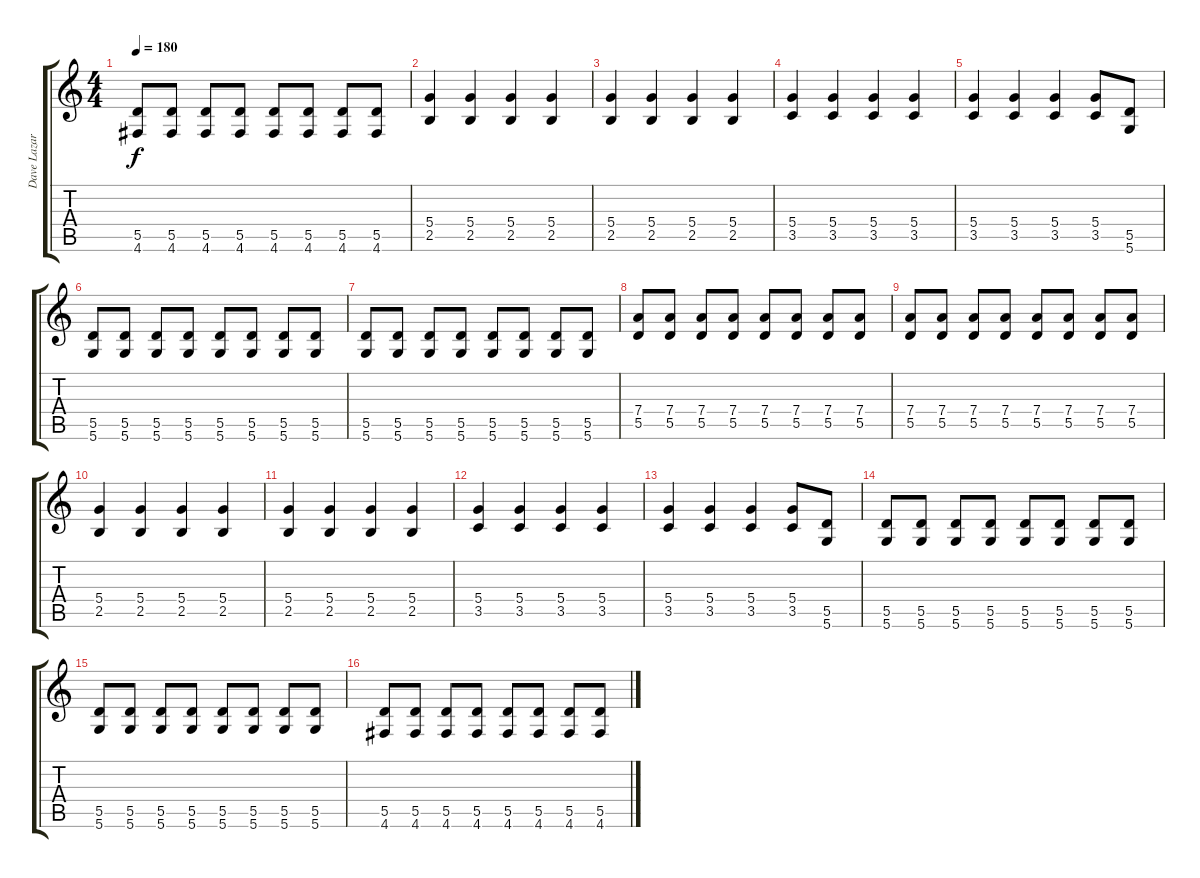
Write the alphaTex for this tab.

\track ("Dave Lazar (Guitar )" "Dave Lazar") {instrument distortionguitar}
\staff {score tabs}
\tuning (E4 B3 G3 D3 A2 D2) {hide}
\ts (4 4)
\tempo 180
\clef g2
\ks c
(5.5 4.6).8{dy f} (5.5 4.6).8 (5.5 4.6).8 (5.5 4.6).8 (5.5 4.6).8 (5.5 4.6).8 (5.5 4.6).8 (5.5 4.6).8 |
(5.4 2.5).4 (5.4 2.5).4 (5.4 2.5).4 (5.4 2.5).4 |
(5.4 2.5).4 (5.4 2.5).4 (5.4 2.5).4 (5.4 2.5).4 |
(5.4 3.5).4 (5.4 3.5).4 (5.4 3.5).4 (5.4 3.5).4 |
(5.4 3.5).4 (5.4 3.5).4 (5.4 3.5).4 (5.4 3.5).8 (5.5 5.6).8 |
(5.5 5.6).8 (5.5 5.6).8 (5.5 5.6).8 (5.5 5.6).8 (5.5 5.6).8 (5.5 5.6).8 (5.5 5.6).8 (5.5 5.6).8 |
(5.5 5.6).8 (5.5 5.6).8 (5.5 5.6).8 (5.5 5.6).8 (5.5 5.6).8 (5.5 5.6).8 (5.5 5.6).8 (5.5 5.6).8 |
(7.4 5.5).8 (7.4 5.5).8 (7.4 5.5).8 (7.4 5.5).8 (7.4 5.5).8 (7.4 5.5).8 (7.4 5.5).8 (7.4 5.5).8 |
(7.4 5.5).8 (7.4 5.5).8 (7.4 5.5).8 (7.4 5.5).8 (7.4 5.5).8 (7.4 5.5).8 (7.4 5.5).8 (7.4 5.5).8 |
(5.4 2.5).4 (5.4 2.5).4 (5.4 2.5).4 (5.4 2.5).4 |
(5.4 2.5).4 (5.4 2.5).4 (5.4 2.5).4 (5.4 2.5).4 |
(5.4 3.5).4 (5.4 3.5).4 (5.4 3.5).4 (5.4 3.5).4 |
(5.4 3.5).4 (5.4 3.5).4 (5.4 3.5).4 (5.4 3.5).8 (5.5 5.6).8 |
(5.5 5.6).8 (5.5 5.6).8 (5.5 5.6).8 (5.5 5.6).8 (5.5 5.6).8 (5.5 5.6).8 (5.5 5.6).8 (5.5 5.6).8 |
(5.5 5.6).8 (5.5 5.6).8 (5.5 5.6).8 (5.5 5.6).8 (5.5 5.6).8 (5.5 5.6).8 (5.5 5.6).8 (5.5 5.6).8 |
(5.5 4.6).8 (5.5 4.6).8 (5.5 4.6).8 (5.5 4.6).8 (5.5 4.6).8 (5.5 4.6).8 (5.5 4.6).8 (5.5 4.6).8
